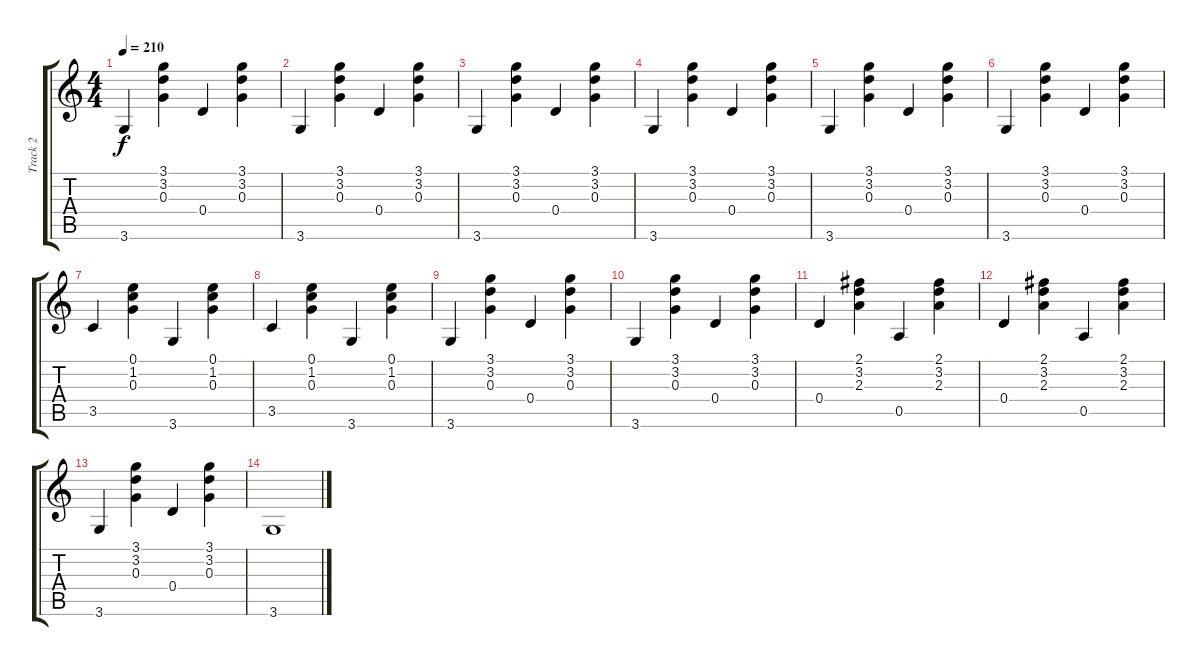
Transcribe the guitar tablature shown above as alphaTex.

\track ("Track 2" "Track 2") {instrument acousticguitarnylon}
\staff {score tabs}
\tuning (E4 B3 G3 D3 A2 E2) {hide}
\ts (4 4)
\tempo 210
\clef g2
\ks c
3.6.4{dy f instrument acousticguitarnylon} (3.1 3.2 0.3).4 0.4.4 (3.1 3.2 0.3).4 |
3.6.4 (3.1 3.2 0.3).4 0.4.4 (3.1 3.2 0.3).4 |
3.6.4 (3.1 3.2 0.3).4 0.4.4 (3.1 3.2 0.3).4 |
3.6.4 (3.1 3.2 0.3).4 0.4.4 (3.1 3.2 0.3).4 |
3.6.4 (3.1 3.2 0.3).4 0.4.4 (3.1 3.2 0.3).4 |
3.6.4 (3.1 3.2 0.3).4 0.4.4 (3.1 3.2 0.3).4 |
3.5.4 (0.1 1.2 0.3).4 3.6.4 (0.1 1.2 0.3).4 |
3.5.4 (0.1 1.2 0.3).4 3.6.4 (0.1 1.2 0.3).4 |
3.6.4 (3.1 3.2 0.3).4 0.4.4 (3.1 3.2 0.3).4 |
3.6.4 (3.1 3.2 0.3).4 0.4.4 (3.1 3.2 0.3).4 |
0.4.4 (2.1 3.2 2.3).4 0.5.4 (2.1 3.2 2.3).4 |
0.4.4 (2.1 3.2 2.3).4 0.5.4 (2.1 3.2 2.3).4 |
3.6.4 (3.1 3.2 0.3).4 0.4.4 (3.1 3.2 0.3).4 |
3.6.1
